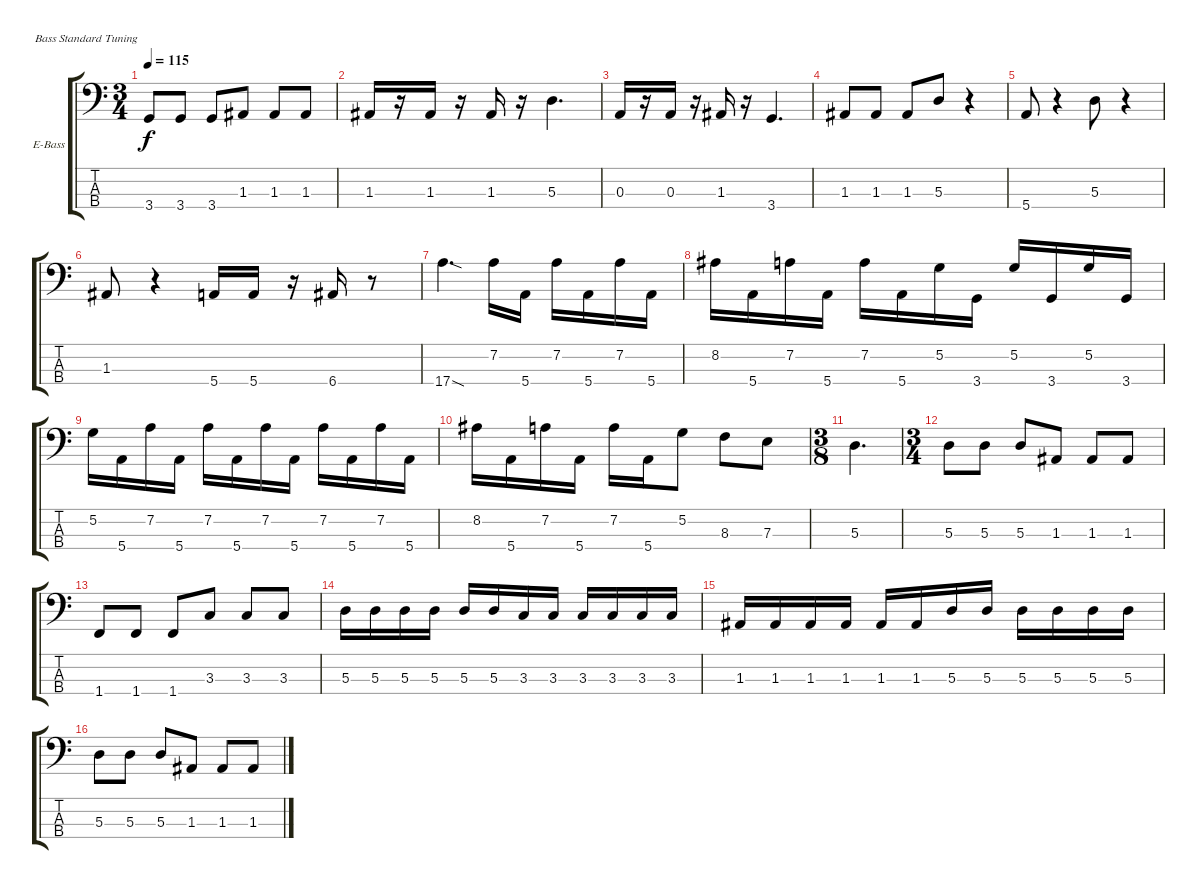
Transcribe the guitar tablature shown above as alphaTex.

\bracketExtendMode groupsimilarinstruments
\firstSystemTrackNameOrientation horizontal
\otherSystemsTrackNameOrientation horizontal
\track ("Bass" "E-Bass") {instrument electricbassfinger}
\staff {score tabs}
\tuning (G2 D2 A1 E1)
\ts (3 4)
\tempo 115
\clef f4
\ks c
3.4.8{dy f} 3.4.8 3.4.8 1.3.8 1.3.8 1.3.8 |
1.3.16 r.16 1.3.16 r.16 1.3.16 r.16 5.3.4{d} |
0.3.16 r.16 0.3.16 r.16 1.3.16 r.16 3.4.4{d} |
1.3.8 1.3.8 1.3.8 5.3.8 r.4 |
5.4.8 r.4 5.3.8 r.4 |
1.3.8 r.4 5.4.16 5.4.16 r.16 6.4.16 r.8 |
17.4{sod}.4{d} 7.2.16 5.4.16 7.2.16 5.4.16 7.2.16 5.4.16 |
8.2.16 5.4.16 7.2.16 5.4.16 7.2.16 5.4.16 5.2.16 3.4.16 5.2.16 3.4.16 5.2.16 3.4.16 |
5.2.16 5.4.16 7.2.16 5.4.16 7.2.16 5.4.16 7.2.16 5.4.16 7.2.16 5.4.16 7.2.16 5.4.16 |
8.2.16 5.4.16 7.2.16 5.4.16 7.2.16 5.4.16 5.2.8 8.3.8 7.3.8 |
\ts (3 8)
\beaming (8 3)
5.3.4{d} |
\ts (3 4)
\beaming (8 2 2 2)
5.3.8 5.3.8 5.3.8 1.3.8 1.3.8 1.3.8 |
1.4.8 1.4.8 1.4.8 3.3.8 3.3.8 3.3.8 |
5.3.16 5.3.16 5.3.16 5.3.16 5.3.16 5.3.16 3.3.16 3.3.16 3.3.16 3.3.16 3.3.16 3.3.16 |
1.3.16 1.3.16 1.3.16 1.3.16 1.3.16 1.3.16 5.3.16 5.3.16 5.3.16 5.3.16 5.3.16 5.3.16 |
5.3.8 5.3.8 5.3.8 1.3.8 1.3.8 1.3.8
